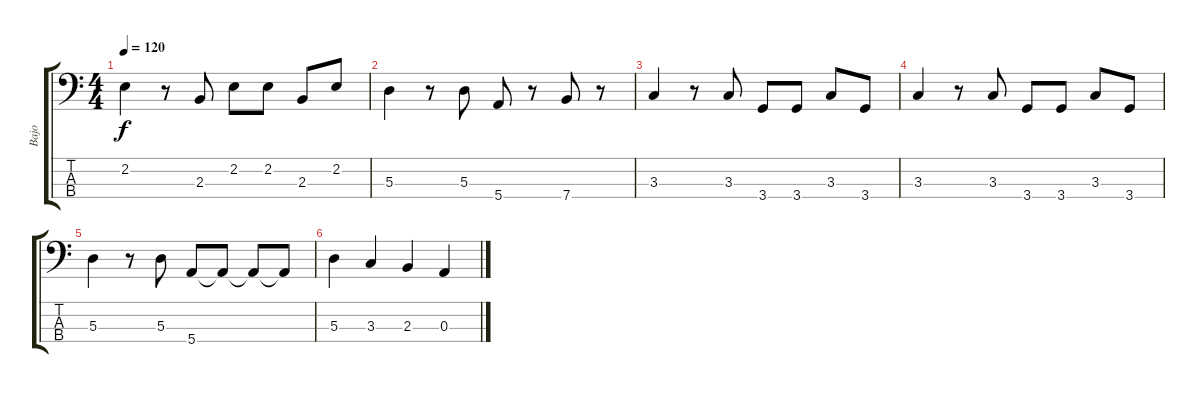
\track ("Bajo" "Bajo") {instrument electricbassfinger}
\staff {score tabs}
\tuning (G2 D2 A1 E1) {hide}
\ts (4 4)
\tempo 120
\clef f4
\ks c
2.2.4{dy f} r.8 2.3.8 2.2.8 2.2.8 2.3.8 2.2.8 |
5.3.4 r.8 5.3.8 5.4.8 r.8 7.4.8 r.8 |
3.3.4 r.8 3.3.8 3.4.8 3.4.8 3.3.8 3.4.8 |
3.3.4 r.8 3.3.8 3.4.8 3.4.8 3.3.8 3.4.8 |
5.3.4 r.8 5.3.8 5.4.8 5.4{t}.8 5.4{t}.8 5.4{t}.8 |
5.3.4 3.3.4 2.3.4 0.3.4
